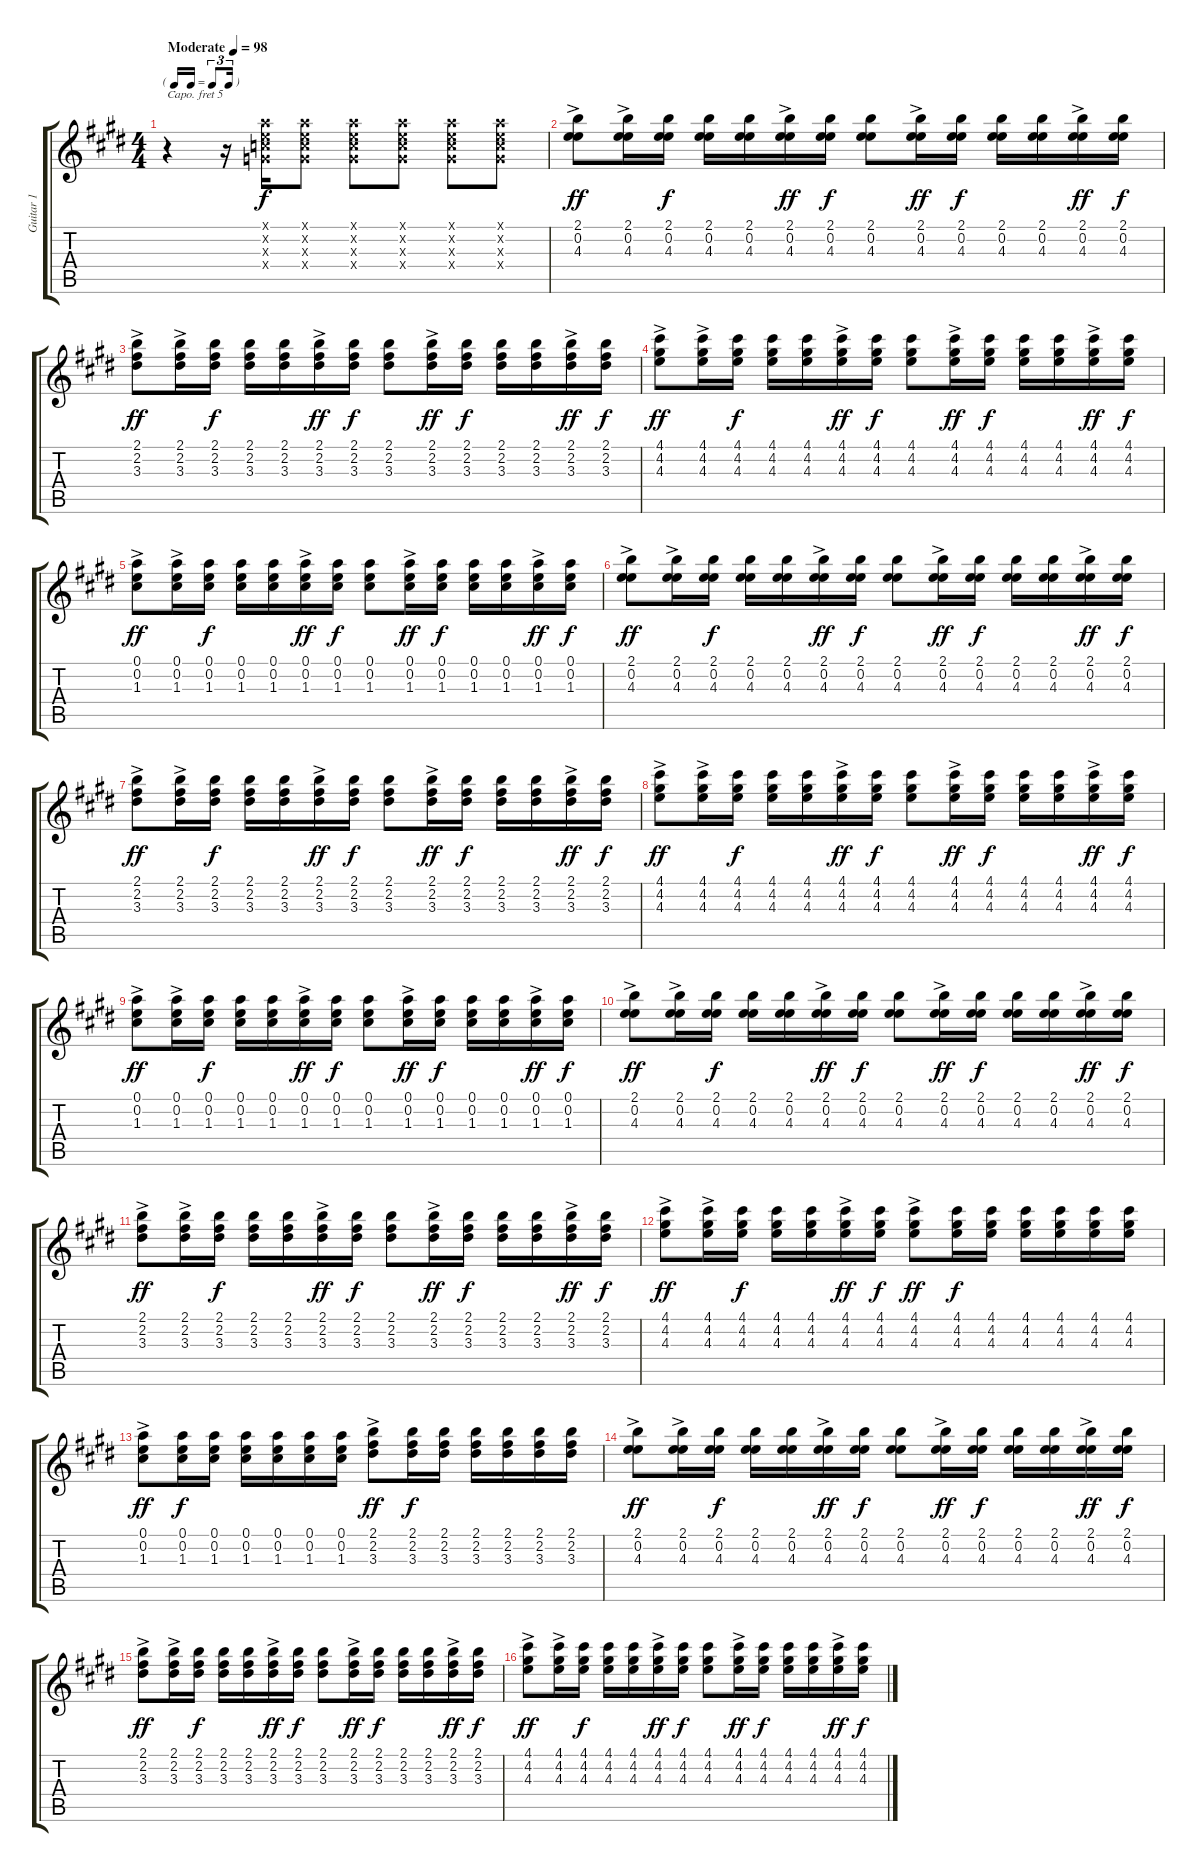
\track ("Guitar 1" "Guitar 1") {instrument acousticguitarsteel}
\staff {score tabs}
\capo 5
\tuning (E4 B3 G3 D3 A2 E2) {hide}
\ts (4 4)
\tf triplet16th
\tempo (98 "Moderate")
\clef g2
\ks e
r.4{dy f instrument acousticguitarsteel} r.16 (0.1{x} 0.2{x} 0.3{x} 0.4{x}).16 (0.1{x} 0.2{x} 0.3{x} 0.4{x}).8 (0.1{x} 0.2{x} 0.3{x} 0.4{x}).8 (0.1{x} 0.2{x} 0.3{x} 0.4{x}).8 (0.1{x} 0.2{x} 0.3{x} 0.4{x}).8 (0.1{x} 0.2{x} 0.3{x} 0.4{x}).8 |
(2.1{ac} 0.2{ac} 4.3{ac}).8{dy ff} (2.1{ac} 0.2{ac} 4.3{ac}).16 (2.1 0.2 4.3).16{dy f} (2.1 0.2 4.3).16 (2.1 0.2 4.3).16 (2.1{ac} 0.2{ac} 4.3{ac}).16{dy ff} (2.1 0.2 4.3).16{dy f} (2.1 0.2 4.3).8 (2.1{ac} 0.2{ac} 4.3{ac}).16{dy ff} (2.1 0.2 4.3).16{dy f} (2.1 0.2 4.3).16 (2.1 0.2 4.3).16 (2.1{ac} 0.2{ac} 4.3{ac}).16{dy ff} (2.1 0.2 4.3).16{dy f} |
(2.1{ac} 2.2{ac} 3.3{ac}).8{dy ff} (2.1{ac} 2.2{ac} 3.3{ac}).16 (2.1 2.2 3.3).16{dy f} (2.1 2.2 3.3).16 (2.1 2.2 3.3).16 (2.1{ac} 2.2{ac} 3.3{ac}).16{dy ff} (2.1 2.2 3.3).16{dy f} (2.1 2.2 3.3).8 (2.1{ac} 2.2{ac} 3.3{ac}).16{dy ff} (2.1 2.2 3.3).16{dy f} (2.1 2.2 3.3).16 (2.1 2.2 3.3).16 (2.1{ac} 2.2{ac} 3.3{ac}).16{dy ff} (2.1 2.2 3.3).16{dy f} |
(4.1{ac} 4.2{ac} 4.3{ac}).8{dy ff} (4.1{ac} 4.2{ac} 4.3{ac}).16 (4.1 4.2 4.3).16{dy f} (4.1 4.2 4.3).16 (4.1 4.2 4.3).16 (4.1{ac} 4.2{ac} 4.3{ac}).16{dy ff} (4.1 4.2 4.3).16{dy f} (4.1 4.2 4.3).8 (4.1{ac} 4.2{ac} 4.3{ac}).16{dy ff} (4.1 4.2 4.3).16{dy f} (4.1 4.2 4.3).16 (4.1 4.2 4.3).16 (4.1{ac} 4.2{ac} 4.3{ac}).16{dy ff} (4.1 4.2 4.3).16{dy f} |
(0.1{ac} 0.2{ac} 1.3{ac}).8{dy ff} (0.1{ac} 0.2{ac} 1.3{ac}).16 (0.1 0.2 1.3).16{dy f} (0.1 0.2 1.3).16 (0.1 0.2 1.3).16 (0.1{ac} 0.2{ac} 1.3{ac}).16{dy ff} (0.1 0.2 1.3).16{dy f} (0.1 0.2 1.3).8 (0.1{ac} 0.2{ac} 1.3{ac}).16{dy ff} (0.1 0.2 1.3).16{dy f} (0.1 0.2 1.3).16 (0.1 0.2 1.3).16 (0.1{ac} 0.2{ac} 1.3{ac}).16{dy ff} (0.1 0.2 1.3).16{dy f} |
(2.1{ac} 0.2{ac} 4.3{ac}).8{dy ff} (2.1{ac} 0.2{ac} 4.3{ac}).16 (2.1 0.2 4.3).16{dy f} (2.1 0.2 4.3).16 (2.1 0.2 4.3).16 (2.1{ac} 0.2{ac} 4.3{ac}).16{dy ff} (2.1 0.2 4.3).16{dy f} (2.1 0.2 4.3).8 (2.1{ac} 0.2{ac} 4.3{ac}).16{dy ff} (2.1 0.2 4.3).16{dy f} (2.1 0.2 4.3).16 (2.1 0.2 4.3).16 (2.1{ac} 0.2{ac} 4.3{ac}).16{dy ff} (2.1 0.2 4.3).16{dy f} |
(2.1{ac} 2.2{ac} 3.3{ac}).8{dy ff} (2.1{ac} 2.2{ac} 3.3{ac}).16 (2.1 2.2 3.3).16{dy f} (2.1 2.2 3.3).16 (2.1 2.2 3.3).16 (2.1{ac} 2.2{ac} 3.3{ac}).16{dy ff} (2.1 2.2 3.3).16{dy f} (2.1 2.2 3.3).8 (2.1{ac} 2.2{ac} 3.3{ac}).16{dy ff} (2.1 2.2 3.3).16{dy f} (2.1 2.2 3.3).16 (2.1 2.2 3.3).16 (2.1{ac} 2.2{ac} 3.3{ac}).16{dy ff} (2.1 2.2 3.3).16{dy f} |
(4.1{ac} 4.2{ac} 4.3{ac}).8{dy ff} (4.1{ac} 4.2{ac} 4.3{ac}).16 (4.1 4.2 4.3).16{dy f} (4.1 4.2 4.3).16 (4.1 4.2 4.3).16 (4.1{ac} 4.2{ac} 4.3{ac}).16{dy ff} (4.1 4.2 4.3).16{dy f} (4.1 4.2 4.3).8 (4.1{ac} 4.2{ac} 4.3{ac}).16{dy ff} (4.1 4.2 4.3).16{dy f} (4.1 4.2 4.3).16 (4.1 4.2 4.3).16 (4.1{ac} 4.2{ac} 4.3{ac}).16{dy ff} (4.1 4.2 4.3).16{dy f} |
(0.1{ac} 0.2{ac} 1.3{ac}).8{dy ff} (0.1{ac} 0.2{ac} 1.3{ac}).16 (0.1 0.2 1.3).16{dy f} (0.1 0.2 1.3).16 (0.1 0.2 1.3).16 (0.1{ac} 0.2{ac} 1.3{ac}).16{dy ff} (0.1 0.2 1.3).16{dy f} (0.1 0.2 1.3).8 (0.1{ac} 0.2{ac} 1.3{ac}).16{dy ff} (0.1 0.2 1.3).16{dy f} (0.1 0.2 1.3).16 (0.1 0.2 1.3).16 (0.1{ac} 0.2{ac} 1.3{ac}).16{dy ff} (0.1 0.2 1.3).16{dy f} |
(2.1{ac} 0.2{ac} 4.3{ac}).8{dy ff} (2.1{ac} 0.2{ac} 4.3{ac}).16 (2.1 0.2 4.3).16{dy f} (2.1 0.2 4.3).16 (2.1 0.2 4.3).16 (2.1{ac} 0.2{ac} 4.3{ac}).16{dy ff} (2.1 0.2 4.3).16{dy f} (2.1 0.2 4.3).8 (2.1{ac} 0.2{ac} 4.3{ac}).16{dy ff} (2.1 0.2 4.3).16{dy f} (2.1 0.2 4.3).16 (2.1 0.2 4.3).16 (2.1{ac} 0.2{ac} 4.3{ac}).16{dy ff} (2.1 0.2 4.3).16{dy f} |
(2.1{ac} 2.2{ac} 3.3{ac}).8{dy ff} (2.1{ac} 2.2{ac} 3.3{ac}).16 (2.1 2.2 3.3).16{dy f} (2.1 2.2 3.3).16 (2.1 2.2 3.3).16 (2.1{ac} 2.2{ac} 3.3{ac}).16{dy ff} (2.1 2.2 3.3).16{dy f} (2.1 2.2 3.3).8 (2.1{ac} 2.2{ac} 3.3{ac}).16{dy ff} (2.1 2.2 3.3).16{dy f} (2.1 2.2 3.3).16 (2.1 2.2 3.3).16 (2.1{ac} 2.2{ac} 3.3{ac}).16{dy ff} (2.1 2.2 3.3).16{dy f} |
(4.1{ac} 4.2{ac} 4.3{ac}).8{dy ff} (4.1{ac} 4.2{ac} 4.3{ac}).16 (4.1 4.2 4.3).16{dy f} (4.1 4.2 4.3).16 (4.1 4.2 4.3).16 (4.1{ac} 4.2{ac} 4.3{ac}).16{dy ff} (4.1 4.2 4.3).16{dy f} (4.1{ac} 4.2{ac} 4.3{ac}).8{dy ff} (4.1 4.2 4.3).16{dy f} (4.1 4.2 4.3).16 (4.1 4.2 4.3).16 (4.1 4.2 4.3).16 (4.1 4.2 4.3).16 (4.1 4.2 4.3).16 |
(0.1{ac} 0.2{ac} 1.3{ac}).8{dy ff} (0.1 0.2 1.3).16{dy f} (0.1 0.2 1.3).16 (0.1 0.2 1.3).16 (0.1 0.2 1.3).16 (0.1 0.2 1.3).16 (0.1 0.2 1.3).16 (2.1{ac} 2.2{ac} 3.3{ac}).8{dy ff} (2.1 2.2 3.3).16{dy f} (2.1 2.2 3.3).16 (2.1 2.2 3.3).16 (2.1 2.2 3.3).16 (2.1 2.2 3.3).16 (2.1 2.2 3.3).16 |
(2.1{ac} 0.2{ac} 4.3{ac}).8{dy ff} (2.1{ac} 0.2{ac} 4.3{ac}).16 (2.1 0.2 4.3).16{dy f} (2.1 0.2 4.3).16 (2.1 0.2 4.3).16 (2.1{ac} 0.2{ac} 4.3{ac}).16{dy ff} (2.1 0.2 4.3).16{dy f} (2.1 0.2 4.3).8 (2.1{ac} 0.2{ac} 4.3{ac}).16{dy ff} (2.1 0.2 4.3).16{dy f} (2.1 0.2 4.3).16 (2.1 0.2 4.3).16 (2.1{ac} 0.2{ac} 4.3{ac}).16{dy ff} (2.1 0.2 4.3).16{dy f} |
(2.1{ac} 2.2{ac} 3.3{ac}).8{dy ff} (2.1{ac} 2.2{ac} 3.3{ac}).16 (2.1 2.2 3.3).16{dy f} (2.1 2.2 3.3).16 (2.1 2.2 3.3).16 (2.1{ac} 2.2{ac} 3.3{ac}).16{dy ff} (2.1 2.2 3.3).16{dy f} (2.1 2.2 3.3).8 (2.1{ac} 2.2{ac} 3.3{ac}).16{dy ff} (2.1 2.2 3.3).16{dy f} (2.1 2.2 3.3).16 (2.1 2.2 3.3).16 (2.1{ac} 2.2{ac} 3.3{ac}).16{dy ff} (2.1 2.2 3.3).16{dy f} |
(4.1{ac} 4.2{ac} 4.3{ac}).8{dy ff} (4.1{ac} 4.2{ac} 4.3{ac}).16 (4.1 4.2 4.3).16{dy f} (4.1 4.2 4.3).16 (4.1 4.2 4.3).16 (4.1{ac} 4.2{ac} 4.3{ac}).16{dy ff} (4.1 4.2 4.3).16{dy f} (4.1 4.2 4.3).8 (4.1{ac} 4.2{ac} 4.3{ac}).16{dy ff} (4.1 4.2 4.3).16{dy f} (4.1 4.2 4.3).16 (4.1 4.2 4.3).16 (4.1{ac} 4.2{ac} 4.3{ac}).16{dy ff} (4.1 4.2 4.3).16{dy f}
